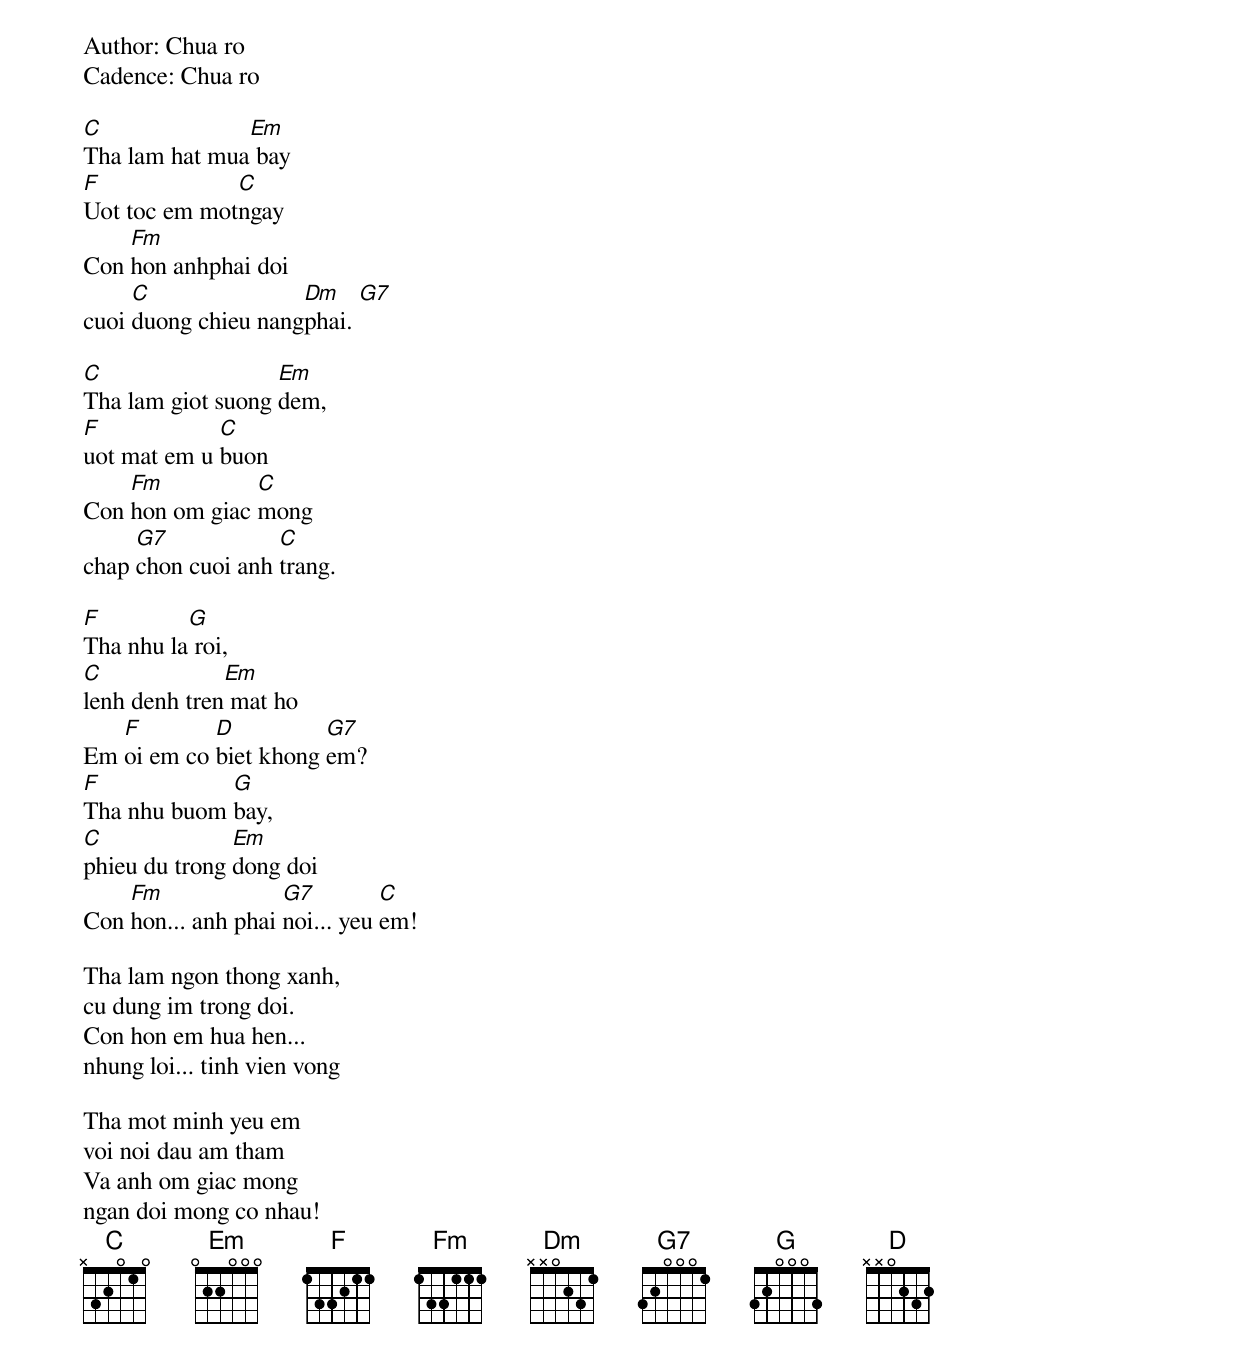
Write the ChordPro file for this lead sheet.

Author: Chua ro
Cadence: Chua ro

[C]Tha lam hat mua[Em] bay
[F]Uot toc em mot[C]ngay
Con [Fm]hon anhphai doi
cuoi [C]duong chieu nang[Dm]phai. [G7]

[C]Tha lam giot suong [Em]dem,
[F]uot mat em u [C]buon
Con [Fm]hon om giac [C]mong
chap [G7]chon cuoi anh [C]trang.

[F]Tha nhu la[G] roi,
[C]lenh denh tren[Em] mat ho
Em [F]oi em co [D]biet khong [G7]em?
[F]Tha nhu buom [G]bay,
[C]phieu du trong [Em]dong doi
Con [Fm]hon... anh phai [G7]noi... yeu [C]em!

Tha lam ngon thong xanh,
cu dung im trong doi.
Con hon em hua hen...
nhung loi... tinh vien vong

Tha mot minh yeu em
voi noi dau am tham
Va anh om giac mong
ngan doi mong co nhau!
